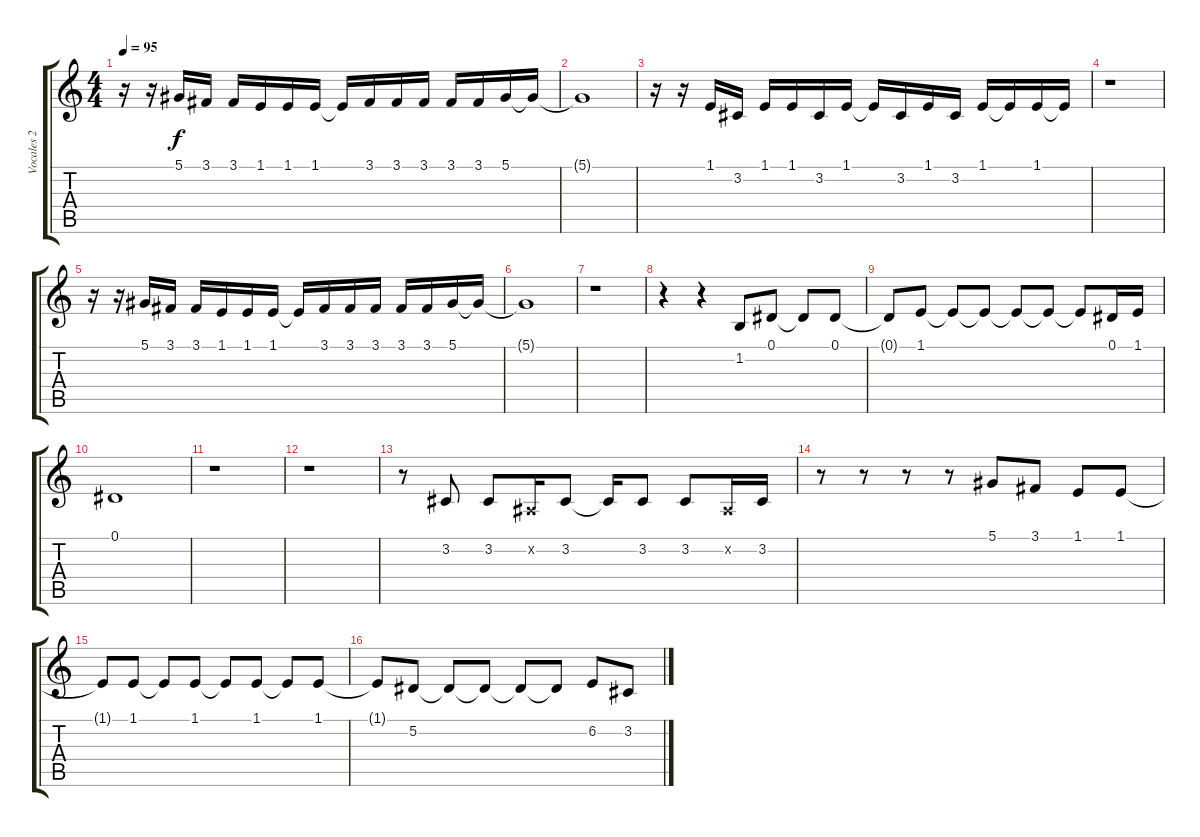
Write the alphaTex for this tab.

\track ("Vocales 2" "Vocales 2") {instrument acousticgrandpiano}
\staff {score tabs}
\tuning (Eb4 Bb3 Gb3 Db3 Ab2 Db2) {hide}
\ts (4 4)
\tempo 95
\clef g2
\ks c
r.16{dy f} r.16 5.1.16 3.1.16 3.1.16 1.1.16 1.1.16 1.1.16 1.1{t}.16 3.1.16 3.1.16 3.1.16 3.1.16 3.1.16 5.1.16 5.1{t}.16 |
5.1{t}.1 |
r.16 r.16 1.1.16 3.2.16 1.1.16 1.1.16 3.2.16 1.1.16 1.1{t}.16 3.2.16 1.1.16 3.2.16 1.1.16 1.1{t}.16 1.1.16 1.1{t}.16 |
r.1 |
r.16 r.16 5.1.16 3.1.16 3.1.16 1.1.16 1.1.16 1.1.16 1.1{t}.16 3.1.16 3.1.16 3.1.16 3.1.16 3.1.16 5.1.16 5.1{t}.16 |
5.1{t}.1 |
r.1 |
r.4 r.4 1.2.8 0.1.8 0.1{t}.8 0.1.8 |
0.1{t}.8 1.1.8 1.1{t}.8 1.1{t}.8 1.1{t}.8 1.1{t}.8 1.1{t}.8 0.1.16 1.1.16 |
0.1.1 |
r.1 |
r.1 |
r.8 3.2.8 3.2.8 0.2{x}.16 3.2.8 3.2{t}.16 3.2.8 3.2.8 0.2{x}.16 3.2.16 |
r.8 r.8 r.8 r.8 5.1.8 3.1.8 1.1.8 1.1.8 |
1.1{t}.8 1.1.8 1.1{t}.8 1.1.8 1.1{t}.8 1.1.8 1.1{t}.8 1.1.8 |
1.1{t}.8 5.2.8 5.2{t}.8 5.2{t}.8 5.2{t}.8 5.2{t}.8 6.2.8 3.2.8
